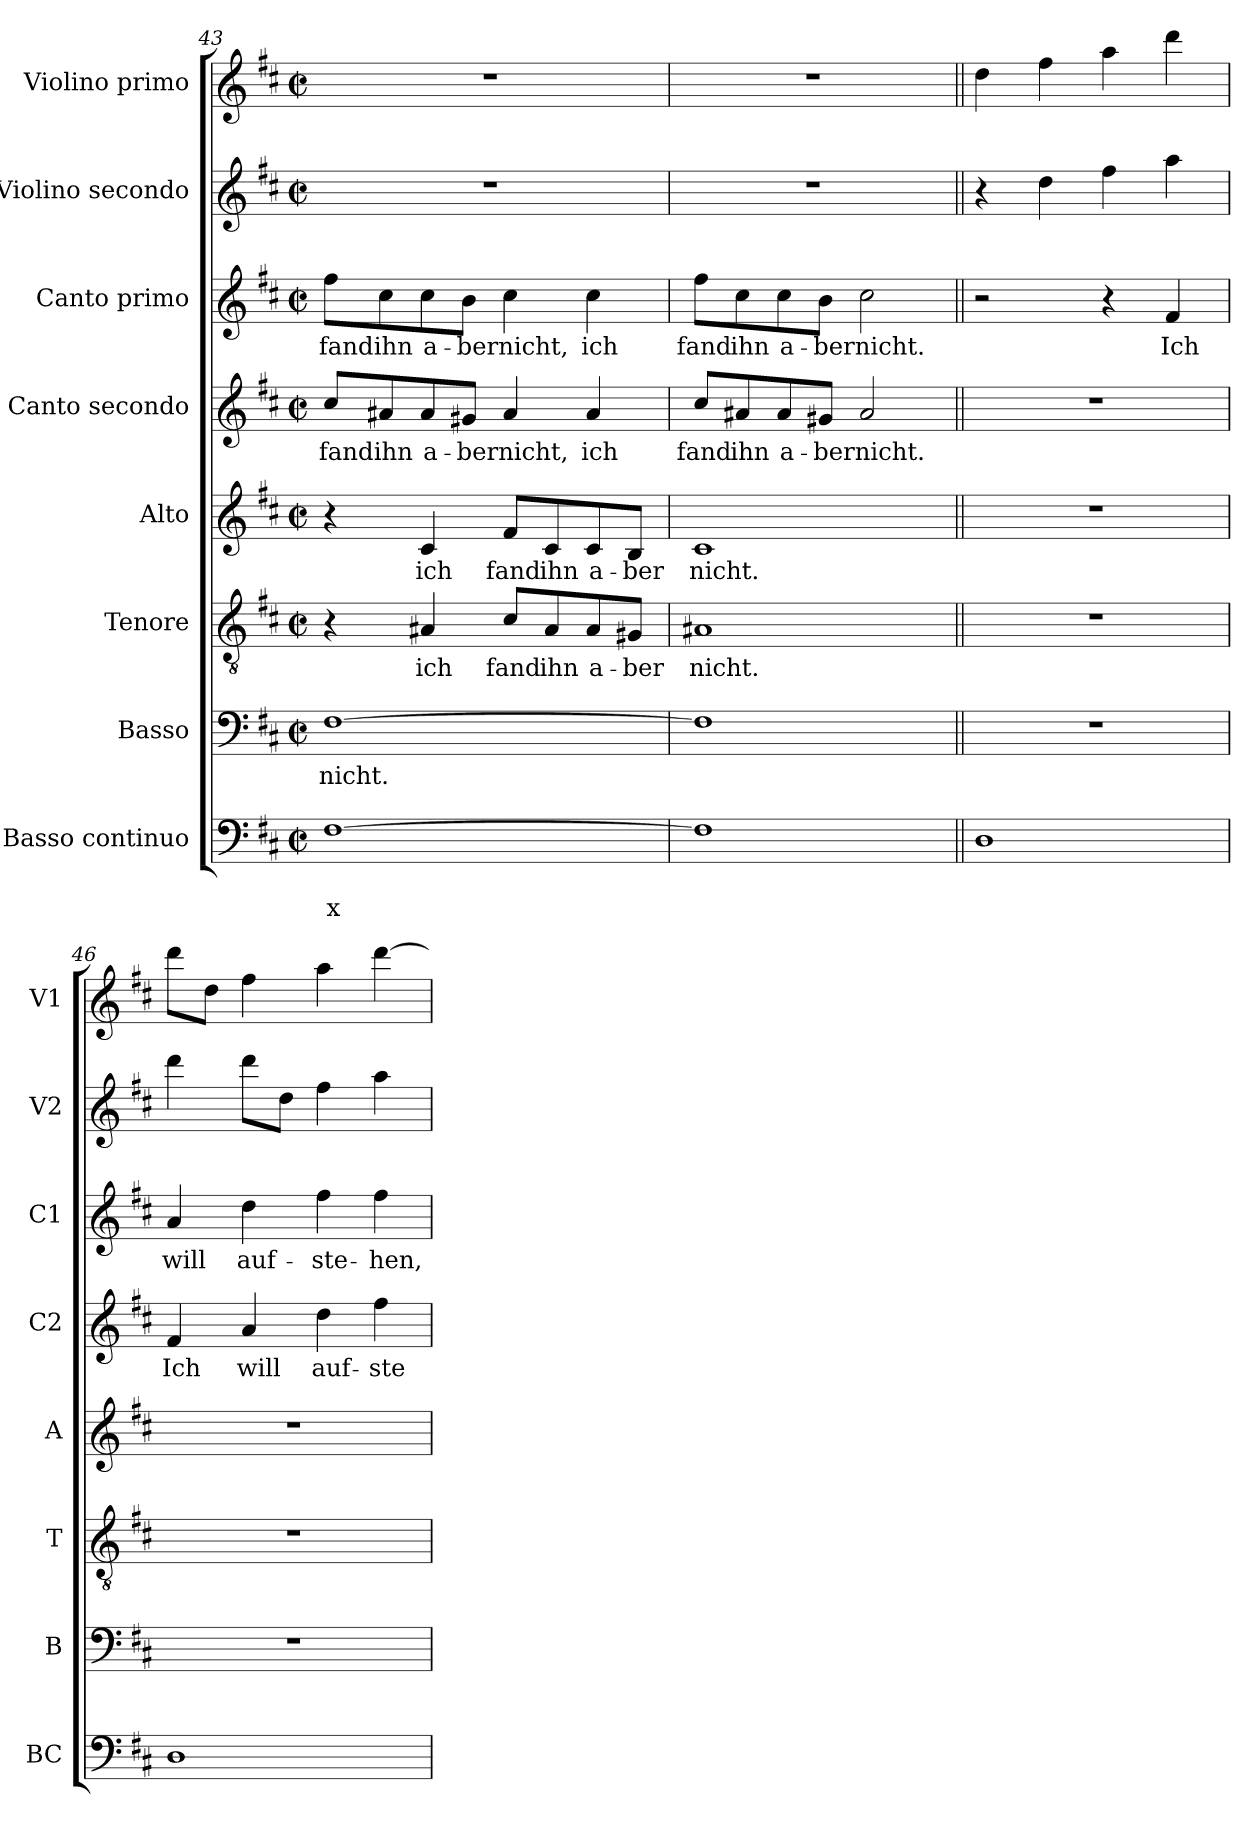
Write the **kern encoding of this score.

**kern	**text	**text	**kern	**text	**kern	**text	**kern	**text	**kern	**text	**kern	**text	**kern	**kern
*part8	*part8	*part8	*part7	*part7	*part6	*part6	*part5	*part5	*part4	*part4	*part3	*part3	*part2	*part1
*staff8	*staff8	*staff8	*staff7	*staff7	*staff6	*staff6	*staff5	*staff5	*staff4	*staff4	*staff3	*staff3	*staff2	*staff1
*I"Basso continuo	*	*	*I"Basso	*	*I"Tenore	*	*I"Alto	*	*I"Canto secondo	*	*I"Canto primo	*	*I"Violino secondo	*I"Violino primo
*I'BC	*	*	*I'B	*	*I'T	*	*I'A	*	*I'C2	*	*I'C1	*	*I'V2	*I'V1
*clefF4	*	*	*clefF4	*	*clefGv2	*	*clefG2	*	*clefG2	*	*clefG2	*	*clefG2	*clefG2
*k[f#c#]	*	*	*k[f#c#]	*	*k[f#c#]	*	*k[f#c#]	*	*k[f#c#]	*	*k[f#c#]	*	*k[f#c#]	*k[f#c#]
*D:	*	*	*D:	*	*D:	*	*D:	*	*D:	*	*D:	*	*D:	*D:
*M2/2	*	*	*M2/2	*	*M2/2	*	*M2/2	*	*M2/2	*	*M2/2	*	*M2/2	*M2/2
*met(c|)	*	*	*met(c|)	*	*met(c|)	*	*met(c|)	*	*met(c|)	*	*met(c|)	*	*met(c|)	*met(c|)
=43	=43	=43	=43	=43	=43	=43	=43	=43	=43	=43	=43	=43	=43	=43
!	!	!LO:LY:b	!	!LO:LY:b	!	!	!	!	!	!LO:LY:b	!	!LO:LY:b	!	!
[1F#	.	x	[1F#	nicht.	4r	.	4r	.	8cc#/L	fand	8ff#\L	fand	1r	1r
!	!	!	!	!	!	!	!	!	!	!LO:LY:b	!	!LO:LY:b	!	!
.	.	.	.	.	.	.	.	.	8a#X/	ihn	8cc#\	ihn	.	.
!	!	!	!	!	!	!LO:LY:b	!	!LO:LY:b	!	!LO:LY:b	!	!LO:LY:b	!	!
.	.	.	.	.	4A#X/	ich	4c#/	ich	8a#/	a-	8cc#\	a-	.	.
!	!	!	!	!	!	!	!	!	!	!LO:LY:b	!	!LO:LY:b	!	!
.	.	.	.	.	.	.	.	.	8g#X/J	-ber	8b\J	-ber	.	.
!	!	!	!	!	!	!LO:LY:b	!	!LO:LY:b	!	!LO:LY:b	!	!LO:LY:b	!	!
.	.	.	.	.	8c#/L	fand	8f#/L	fand	4a#/	nicht,	4cc#\	nicht,	.	.
!	!	!	!	!	!	!LO:LY:b	!	!LO:LY:b	!	!	!	!	!	!
.	.	.	.	.	8A#/	ihn	8c#/	ihn	.	.	.	.	.	.
!	!	!	!	!	!	!LO:LY:b	!	!LO:LY:b	!	!LO:LY:b	!	!LO:LY:b	!	!
.	.	.	.	.	8A#/	a-	8c#/	a-	4a#/	ich	4cc#\	ich	.	.
!	!	!	!	!	!	!LO:LY:b	!	!LO:LY:b	!	!	!	!	!	!
.	.	.	.	.	8G#X/J	-ber	8B/J	-ber	.	.	.	.	.	.
=44	=44	=44	=44	=44	=44	=44	=44	=44	=44	=44	=44	=44	=44	=44
!	!	!	!	!	!	!LO:LY:b	!	!LO:LY:b	!	!LO:LY:b	!	!LO:LY:b	!	!
1F#]	.	.	1F#]	.	1A#X	nicht.	1c#	nicht.	8cc#/L	fand	8ff#\L	fand	1r	1r
!	!	!	!	!	!	!	!	!	!	!LO:LY:b	!	!LO:LY:b	!	!
.	.	.	.	.	.	.	.	.	8a#X/	ihn	8cc#\	ihn	.	.
!	!	!	!	!	!	!	!	!	!	!LO:LY:b	!	!LO:LY:b	!	!
.	.	.	.	.	.	.	.	.	8a#/	a-	8cc#\	a-	.	.
!	!	!	!	!	!	!	!	!	!	!LO:LY:b	!	!LO:LY:b	!	!
.	.	.	.	.	.	.	.	.	8g#X/J	-ber	8b\J	-ber	.	.
!	!	!	!	!	!	!	!	!	!	!LO:LY:b	!	!LO:LY:b	!	!
.	.	.	.	.	.	.	.	.	2a#/	nicht.	2cc#\	nicht.	.	.
!!LO:PB:g=z
=45||	=45||	=45||	=45||	=45||	=45||	=45||	=45||	=45||	=45||	=45||	=45||	=45||	=45||	=45||
1D	.	.	1r	.	1r	.	1r	.	1r	.	2r	.	4r	4dd\
.	.	.	.	.	.	.	.	.	.	.	.	.	4dd\	4ff#\
.	.	.	.	.	.	.	.	.	.	.	4r	.	4ff#\	4aa\
!	!	!	!	!	!	!	!	!	!	!	!	!LO:LY:b	!	!
.	.	.	.	.	.	.	.	.	.	.	4f#/	Ich	4aa\	4ddd\
=46	=46	=46	=46	=46	=46	=46	=46	=46	=46	=46	=46	=46	=46	=46
!	!	!	!	!	!	!	!	!	!	!LO:LY:b	!	!LO:LY:b	!	!
1D	.	.	1r	.	1r	.	1r	.	4f#/	Ich	4a/	will	4ddd\	8ddd\L
.	.	.	.	.	.	.	.	.	.	.	.	.	.	8dd\J
!	!	!	!	!	!	!	!	!	!	!LO:LY:b	!	!LO:LY:b	!	!
.	.	.	.	.	.	.	.	.	4a/	will	4dd\	auf-	8ddd\L	4ff#\
.	.	.	.	.	.	.	.	.	.	.	.	.	8dd\J	.
!	!	!	!	!	!	!	!	!	!	!LO:LY:b	!	!LO:LY:b	!	!
.	.	.	.	.	.	.	.	.	4dd\	auf-	4ff#\	-ste-	4ff#\	4aa\
!	!	!	!	!	!	!	!	!	!	!LO:LY:b	!	!LO:LY:b	!	!
.	.	.	.	.	.	.	.	.	4ff#\	-ste-	4ff#\	-hen,	4aa\	[4ddd\
=	=	=	=	=	=	=	=	=	=	=	=	=	=	=
*-	*-	*-	*-	*-	*-	*-	*-	*-	*-	*-	*-	*-	*-	*-
